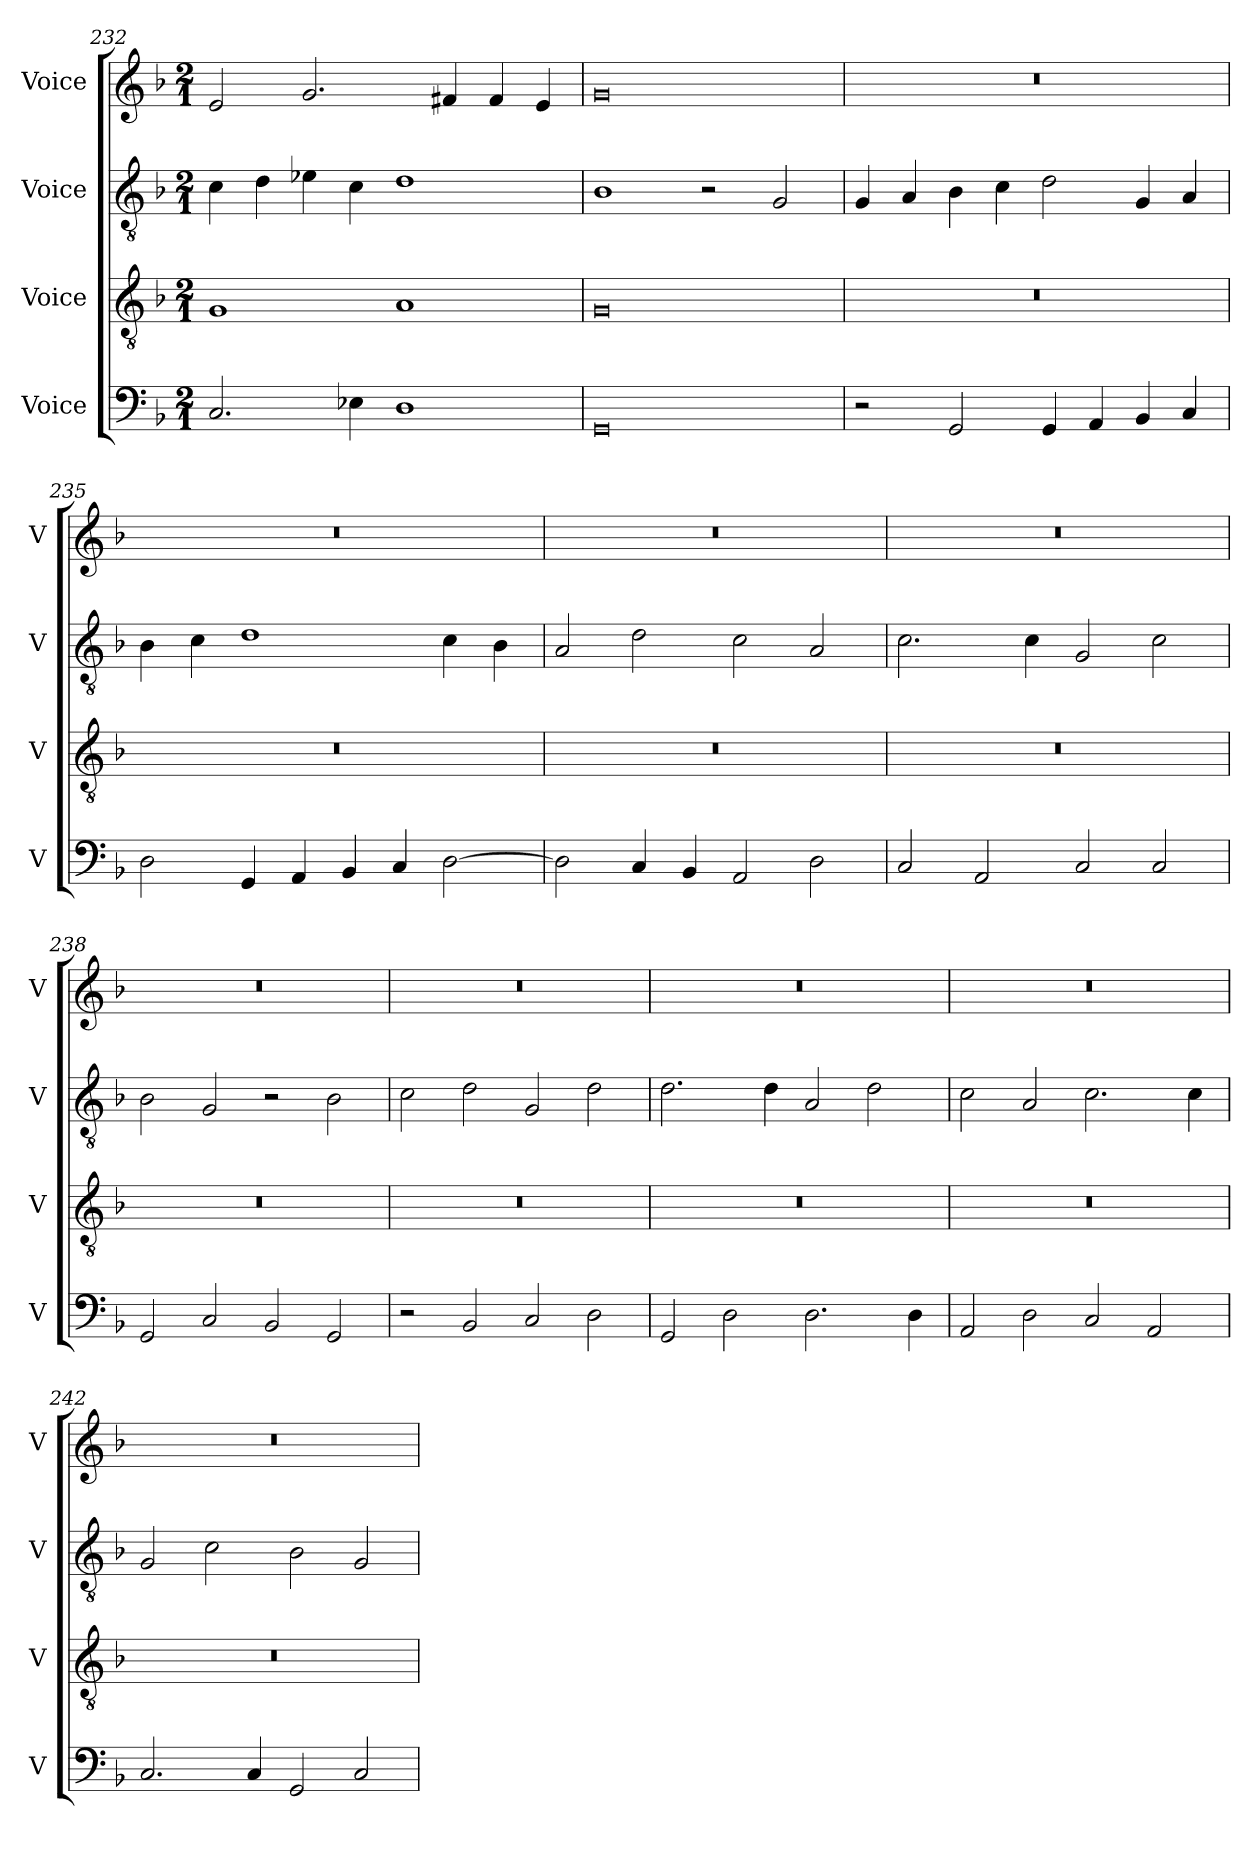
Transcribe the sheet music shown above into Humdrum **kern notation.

**kern	**kern	**kern	**kern
*part4	*part3	*part2	*part1
*staff4	*staff3	*staff2	*staff1
*I"Voice	*I"Voice	*I"Voice	*I"Voice
*I'V	*I'V	*I'V	*I'V
!!LO:LB:g=z
*clefF4	*clefGv2	*clefGv2	*clefG2
*k[b-]	*k[b-]	*k[b-]	*k[b-]
*M2/1	*M2/1	*M2/1	*M2/1
=232	=232	=232	=232
2.C/	1G	4c\	2e/
.	.	4d\	.
.	.	4e-X\	2.g/
4E-X\	.	4c\	.
1D	1A	1d	.
.	.	.	4f#X/
.	.	.	4f#/
.	.	.	4e/
=233	=233	=233	=233
0GG	0G	1B-	0g
.	.	2r	.
.	.	2G/	.
=234	=234	=234	=234
2r	0r	4G/	0r
.	.	4A/	.
2GG/	.	4B-\	.
.	.	4c\	.
4GG/	.	2d\	.
4AA/	.	.	.
4BB-/	.	4G/	.
4C/	.	4A/	.
!!LO:PB:g=z
=235	=235	=235	=235
2D\	0r	4B-\	0r
.	.	4c\	.
4GG/	.	1d	.
4AA/	.	.	.
4BB-/	.	.	.
4C/	.	.	.
[2D\	.	4c\	.
.	.	4B-\	.
=236	=236	=236	=236
2D\]	0r	2A/	0r
4C/	.	2d\	.
4BB-/	.	.	.
2AA/	.	2c\	.
2D\	.	2A/	.
=237	=237	=237	=237
2C/	0r	2.c\	0r
2AA/	.	.	.
.	.	4c\	.
2C/	.	2G/	.
2C/	.	2c\	.
!!LO:LB:g=z
=238	=238	=238	=238
2GG/	0r	2B-\	0r
2C/	.	2G/	.
2BB-/	.	2r	.
2GG/	.	2B-\	.
=239	=239	=239	=239
2r	0r	2c\	0r
2BB-/	.	2d\	.
2C/	.	2G/	.
2D\	.	2d\	.
=240	=240	=240	=240
2GG/	0r	2.d\	0r
2D\	.	.	.
.	.	4d\	.
2.D\	.	2A/	.
.	.	2d\	.
4D\	.	.	.
=241	=241	=241	=241
2AA/	0r	2c\	0r
2D\	.	2A/	.
2C/	.	2.c\	.
2AA/	.	.	.
.	.	4c\	.
!!LO:LB:g=z
=242	=242	=242	=242
2.C/	0r	2G/	0r
.	.	2c\	.
4C/	.	.	.
2GG/	.	2B-\	.
2C/	.	2G/	.
=	=	=	=
*-	*-	*-	*-
